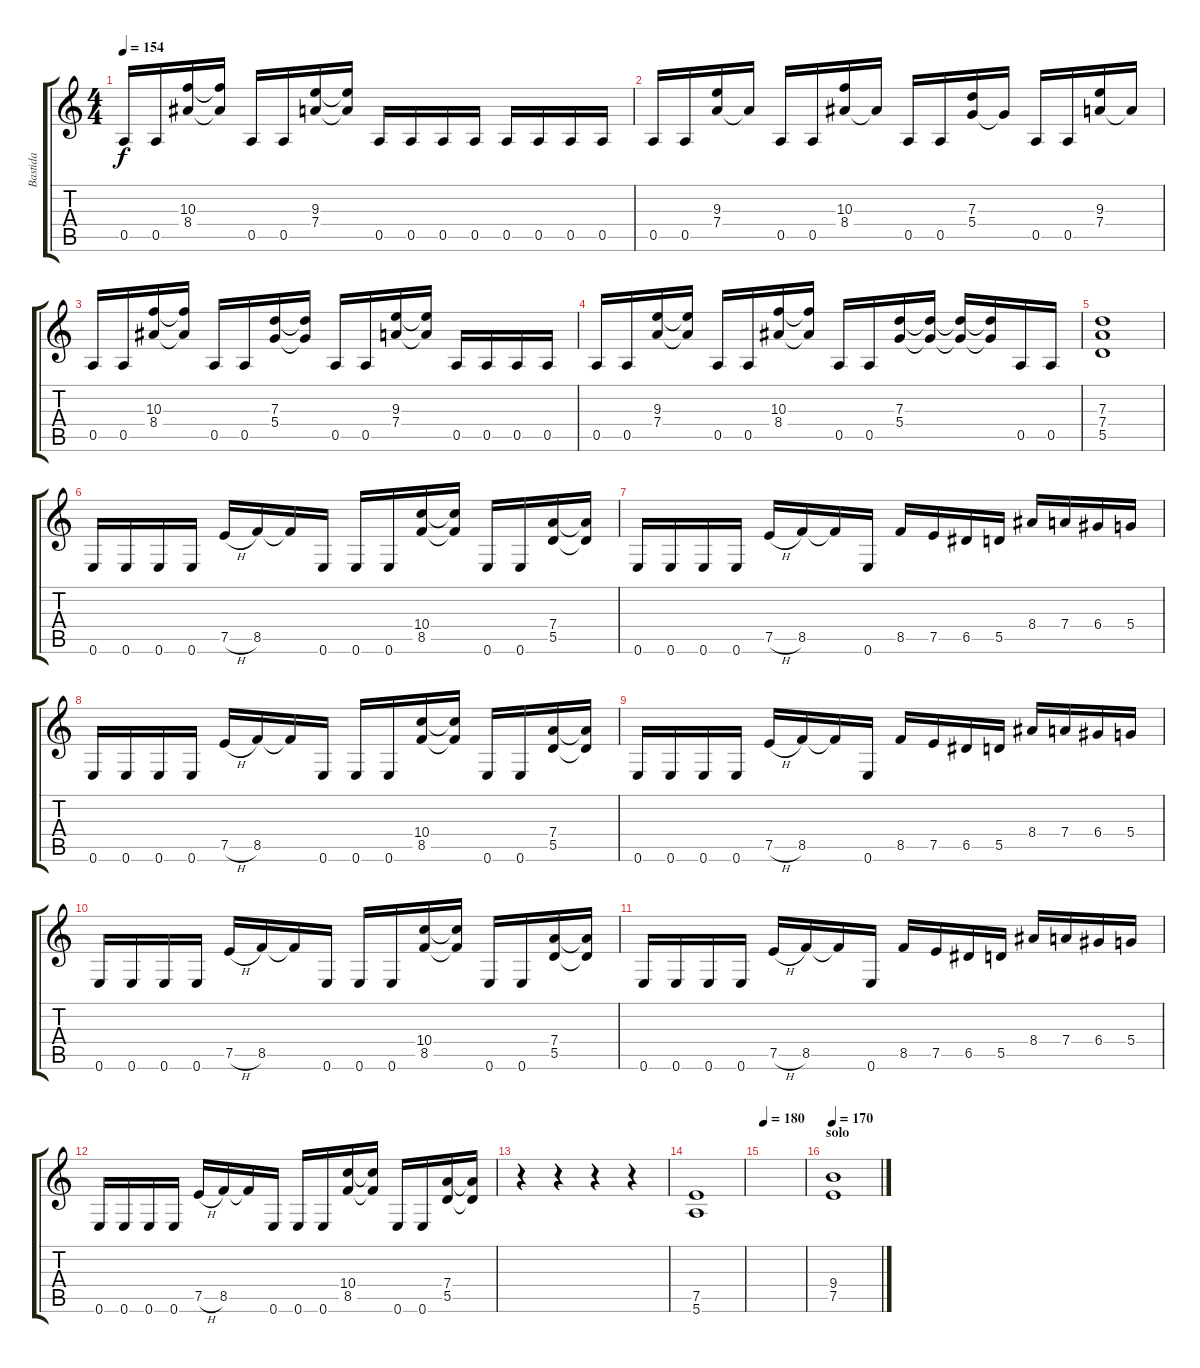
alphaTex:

\track ("Bastida" "Bastida") {instrument overdrivenguitar}
\staff {score tabs}
\tuning (E4 B3 G3 D3 A2 E2) {hide}
\ts (4 4)
\tempo 154
\clef g2
\ks c
0.5.16{dy f} 0.5.16 (10.3 8.4).16 (10.3{t} 8.4{t}).16 0.5.16 0.5.16 (9.3 7.4).16 (9.3{t} 7.4{t}).16 0.5.16 0.5.16 0.5.16 0.5.16 0.5.16 0.5.16 0.5.16 0.5.16 |
0.5.16 0.5.16 (9.3 7.4).16 7.4{t}.16 0.5.16 0.5.16 (10.3 8.4).16 8.4{t}.16 0.5.16 0.5.16 (7.3 5.4).16 5.4{t}.16 0.5.16 0.5.16 (9.3 7.4).16 7.4{t}.16 |
0.5.16 0.5.16 (10.3 8.4).16 (10.3{t} 8.4{t}).16 0.5.16 0.5.16 (7.3 5.4).16 (7.3{t} 5.4{t}).16 0.5.16 0.5.16 (9.3 7.4).16 (9.3{t} 7.4{t}).16 0.5.16 0.5.16 0.5.16 0.5.16 |
0.5.16 0.5.16 (9.3 7.4).16 (9.3{t} 7.4{t}).16 0.5.16 0.5.16 (10.3 8.4).16 (10.3{t} 8.4{t}).16 0.5.16 0.5.16 (7.3 5.4).16 (7.3{t} 5.4{t}).16 (7.3{t} 5.4{t}).16 (7.3{t} 5.4{t}).16 0.5.16 0.5.16 |
(7.3 7.4 5.5).1 |
0.6.16 0.6.16 0.6.16 0.6.16 7.5{h}.16 8.5.16 8.5{t}.16 0.6.16 0.6.16 0.6.16 (10.4 8.5).16 (10.4{t} 8.5{t}).16 0.6.16 0.6.16 (7.4 5.5).16 (7.4{t} 5.5{t}).16 |
0.6.16 0.6.16 0.6.16 0.6.16 7.5{h}.16 8.5.16 8.5{t}.16 0.6.16 8.5.16 7.5.16 6.5.16 5.5.16 8.4.16 7.4.16 6.4.16 5.4.16 |
0.6.16 0.6.16 0.6.16 0.6.16 7.5{h}.16 8.5.16 8.5{t}.16 0.6.16 0.6.16 0.6.16 (10.4 8.5).16 (10.4{t} 8.5{t}).16 0.6.16 0.6.16 (7.4 5.5).16 (7.4{t} 5.5{t}).16 |
0.6.16 0.6.16 0.6.16 0.6.16 7.5{h}.16 8.5.16 8.5{t}.16 0.6.16 8.5.16 7.5.16 6.5.16 5.5.16 8.4.16 7.4.16 6.4.16 5.4.16 |
0.6.16 0.6.16 0.6.16 0.6.16 7.5{h}.16 8.5.16 8.5{t}.16 0.6.16 0.6.16 0.6.16 (10.4 8.5).16 (10.4{t} 8.5{t}).16 0.6.16 0.6.16 (7.4 5.5).16 (7.4{t} 5.5{t}).16 |
0.6.16 0.6.16 0.6.16 0.6.16 7.5{h}.16 8.5.16 8.5{t}.16 0.6.16 8.5.16 7.5.16 6.5.16 5.5.16 8.4.16 7.4.16 6.4.16 5.4.16 |
0.6.16 0.6.16 0.6.16 0.6.16 7.5{h}.16 8.5.16 8.5{t}.16 0.6.16 0.6.16 0.6.16 (10.4 8.5).16 (10.4{t} 8.5{t}).16 0.6.16 0.6.16 (7.4 5.5).16 (7.4{t} 5.5{t}).16 |
r.4 r.4 r.4 r.4 |
(7.5 5.6).1 |
\tempo 180
|
\section ("" "solo")
\tempo 170
(9.4 7.5).1
